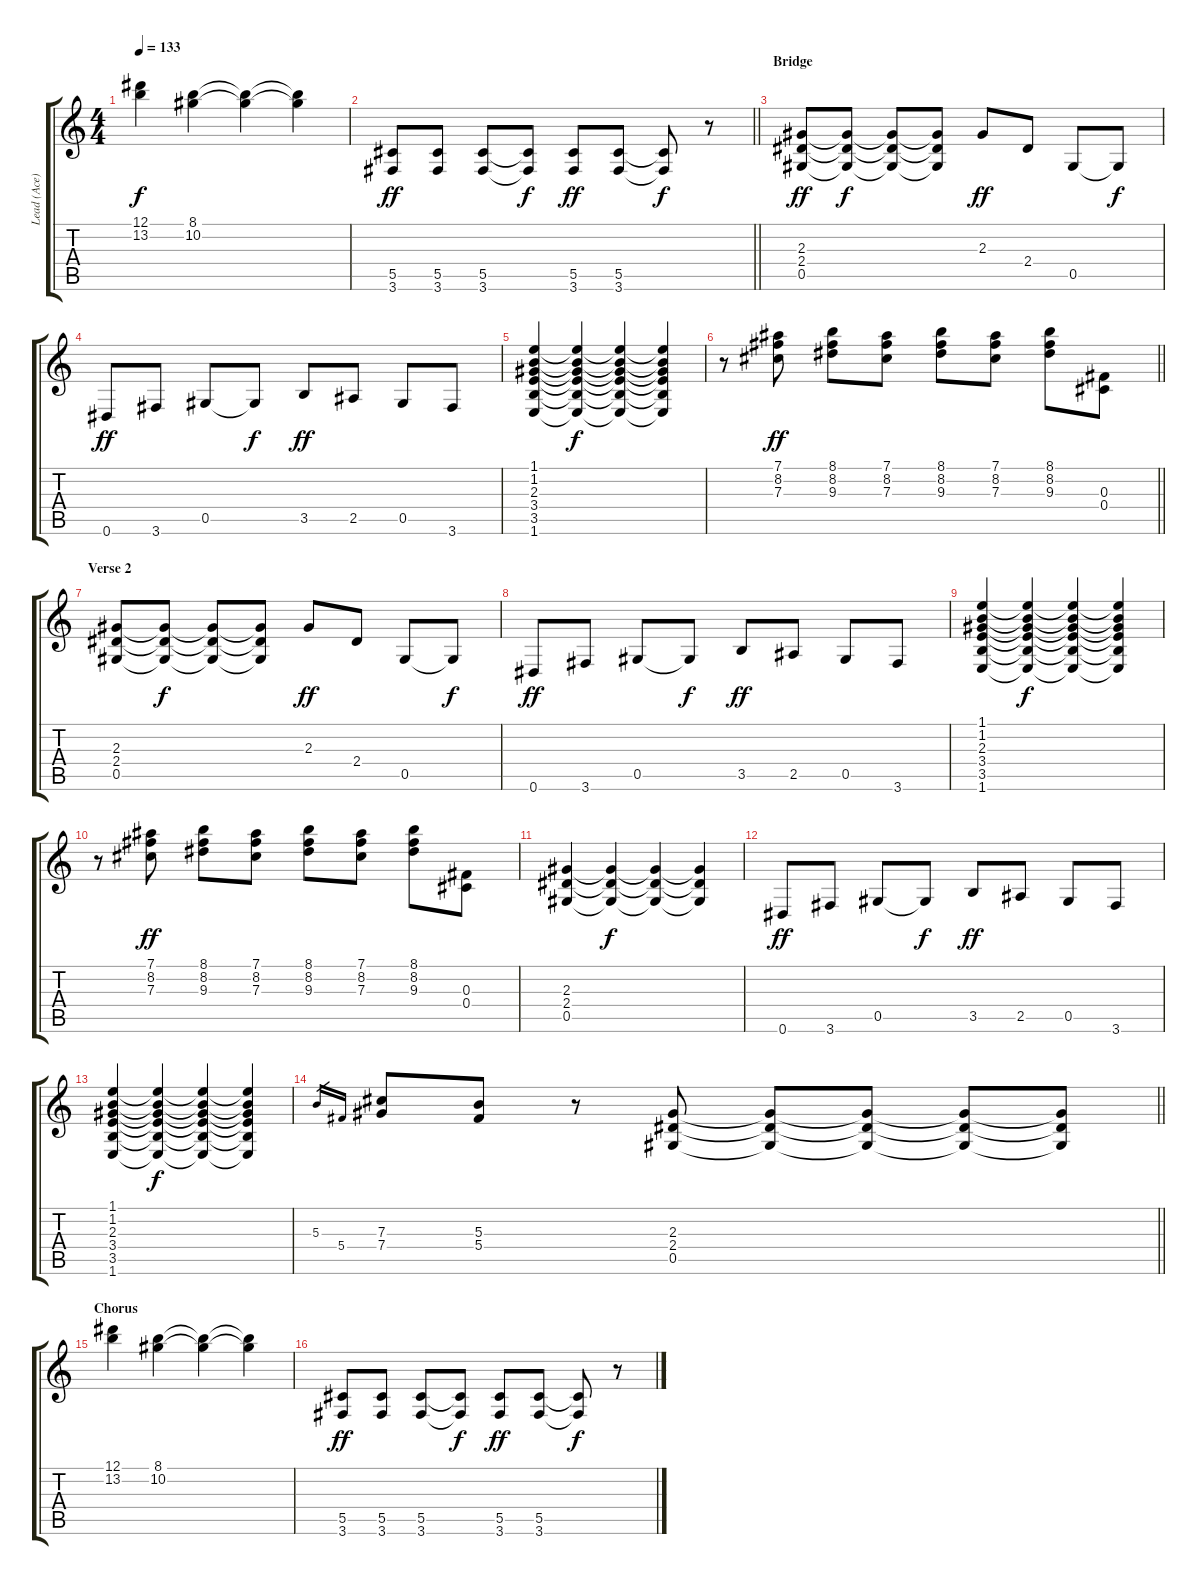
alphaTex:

\track ("Lead (Ace)" "Lead (Ace)") {instrument distortionguitar}
\staff {score tabs}
\tuning (Eb4 Bb3 Gb3 Db3 Ab2 Eb2) {hide}
\ts (4 4)
\tempo 133
\clef g2
\ks c
(12.1 13.2).4{dy f} (8.1 10.2).4 (8.1{t} 10.2{t}).4 (8.1{t} 10.2{t}).4 |
\barLineRight lightlight
(5.5 3.6).8{dy ff} (5.5 3.6).8 (5.5 3.6).8 (5.5{t} 3.6{t}).8{dy f} (5.5 3.6).8{dy ff} (5.5 3.6).8 (5.5{t} 3.6{t}).8{dy f} r.8 |
\section ("" "Bridge")
(2.3 2.4 0.5).8{dy ff} (2.3{t} 2.4{t} 0.5{t}).8{dy f} (2.3{t} 2.4{t} 0.5{t}).8 (2.3{t} 2.4{t} 0.5{t}).8 2.3.8{dy ff} 2.4.8 0.5.8 0.5{t}.8{dy f} |
0.6.8{dy ff} 3.6.8 0.5.8 0.5{t}.8{dy f} 3.5.8{dy ff} 2.5.8 0.5.8 3.6.8 |
(1.1 1.2 2.3 3.4 3.5 1.6).4 (1.1{t} 1.2{t} 2.3{t} 3.4{t} 3.5{t} 1.6{t}).4{dy f} (1.1{t} 1.2{t} 2.3{t} 3.4{t} 3.5{t} 1.6{t}).4 (1.1{t} 1.2{t} 2.3{t} 3.4{t} 3.5{t} 1.6{t}).4 |
\barLineRight lightlight
r.8 (7.1 8.2 7.3).8{dy ff} (8.1 8.2 9.3).8 (7.1 8.2 7.3).8 (8.1 8.2 9.3).8 (7.1 8.2 7.3).8 (8.1 8.2 9.3).8 (0.3 0.4).8 |
\section ("" "Verse 2")
(2.3 2.4 0.5).8 (2.3{t} 2.4{t} 0.5{t}).8{dy f} (2.3{t} 2.4{t} 0.5{t}).8 (2.3{t} 2.4{t} 0.5{t}).8 2.3.8{dy ff} 2.4.8 0.5.8 0.5{t}.8{dy f} |
0.6.8{dy ff} 3.6.8 0.5.8 0.5{t}.8{dy f} 3.5.8{dy ff} 2.5.8 0.5.8 3.6.8 |
(1.1 1.2 2.3 3.4 3.5 1.6).4 (1.1{t} 1.2{t} 2.3{t} 3.4{t} 3.5{t} 1.6{t}).4{dy f} (1.1{t} 1.2{t} 2.3{t} 3.4{t} 3.5{t} 1.6{t}).4 (1.1{t} 1.2{t} 2.3{t} 3.4{t} 3.5{t} 1.6{t}).4 |
r.8 (7.1 8.2 7.3).8{dy ff} (8.1 8.2 9.3).8 (7.1 8.2 7.3).8 (8.1 8.2 9.3).8 (7.1 8.2 7.3).8 (8.1 8.2 9.3).8 (0.3 0.4).8 |
(2.3 2.4 0.5).4 (2.3{t} 2.4{t} 0.5{t}).4{dy f} (2.3{t} 2.4{t} 0.5{t}).4 (2.3{t} 2.4{t} 0.5{t}).4 |
0.6.8{dy ff} 3.6.8 0.5.8 0.5{t}.8{dy f} 3.5.8{dy ff} 2.5.8 0.5.8 3.6.8 |
(1.1 1.2 2.3 3.4 3.5 1.6).4 (1.1{t} 1.2{t} 2.3{t} 3.4{t} 3.5{t} 1.6{t}).4{dy f} (1.1{t} 1.2{t} 2.3{t} 3.4{t} 3.5{t} 1.6{t}).4 (1.1{t} 1.2{t} 2.3{t} 3.4{t} 3.5{t} 1.6{t}).4 |
\barLineRight lightlight
5.3.16{gr} 5.4.16{gr} (7.3 7.4).8 (5.3 5.4).8 r.8 (2.3 2.4 0.5).8 (2.3{t} 2.4{t} 0.5{t}).8 (2.3{t} 2.4{t} 0.5{t}).8 (2.3{t} 2.4{t} 0.5{t}).8 (2.3{t} 2.4{t} 0.5{t}).8 |
\section ("" "Chorus")
(12.1 13.2).4 (8.1 10.2).4 (8.1{t} 10.2{t}).4 (8.1{t} 10.2{t}).4 |
(5.5 3.6).8{dy ff} (5.5 3.6).8 (5.5 3.6).8 (5.5{t} 3.6{t}).8{dy f} (5.5 3.6).8{dy ff} (5.5 3.6).8 (5.5{t} 3.6{t}).8{dy f} r.8
